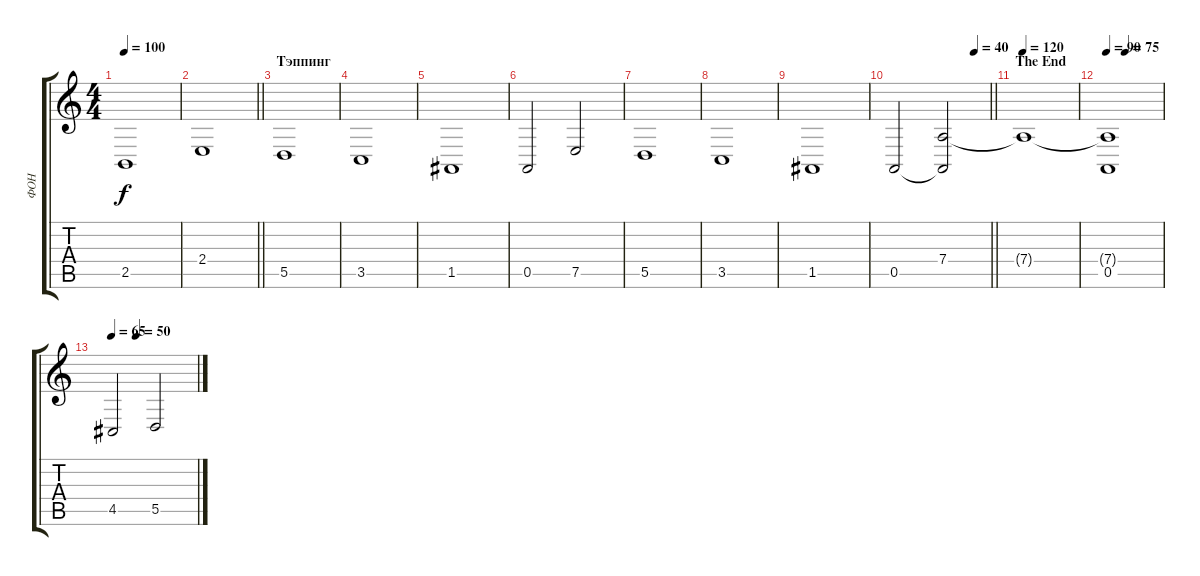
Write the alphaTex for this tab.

\track ("ФОН" "ФОН") {instrument stringensemble2}
\staff {score tabs}
\tuning (E4 B3 G3 D3 A2 E2) {hide}
\ts (4 4)
\tempo 100
\clef g2
\ks c
2.5.1{dy f} |
\barLineRight lightlight
2.4.1 |
\section ("" "Тэппинг")
5.5.1 |
3.5.1 |
1.5.1 |
0.5.2 7.5.2 |
5.5.1 |
3.5.1 |
1.5.1 |
\tempo (40 0.84375)
\barLineRight lightlight
0.5.2 (7.4 0.5{t}).2 |
\section ("" "The End")
\tempo 120
7.4{t}.1 |
\tempo 90
\tempo (75 0.3333333333333333)
(7.4{t} 0.5).1 |
\tempo 65
\tempo (50 0.2916666666666667)
4.5.2 5.5.2
